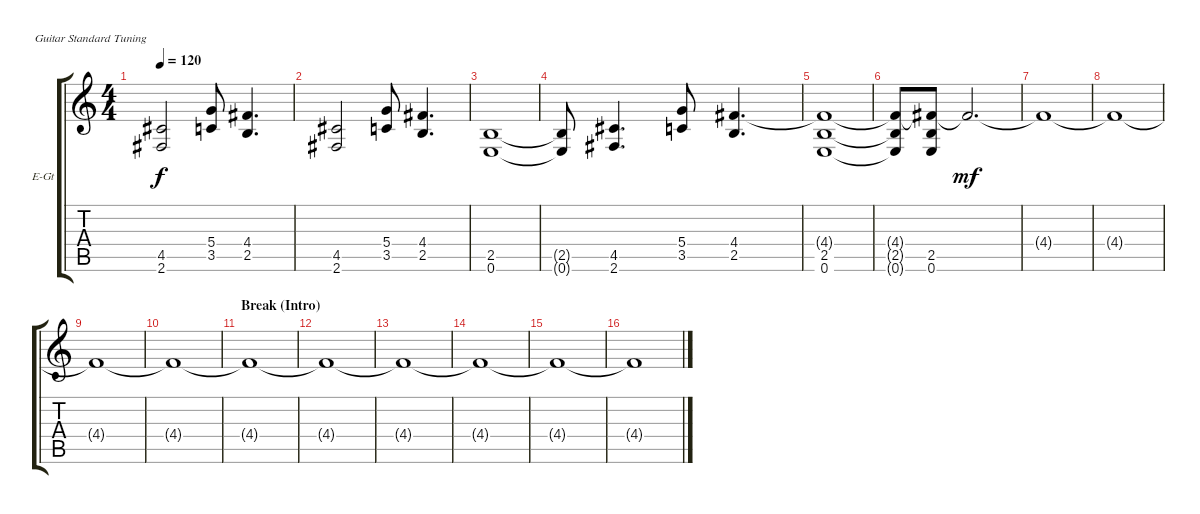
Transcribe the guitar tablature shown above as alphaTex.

\bracketExtendMode groupsimilarinstruments
\firstSystemTrackNameOrientation horizontal
\otherSystemsTrackNameOrientation horizontal
\track ("James Rythm 1" "E-Gt") {instrument distortionguitar}
\staff {score tabs}
\tuning (E4 B3 G3 D3 A2 E2)
\ts (4 4)
\tempo 120
\clef g2
\ks c
(4.5 2.6).2{dy f} (5.4 3.5).8 (4.4 2.5).4{d} |
(4.5 2.6).2 (5.4 3.5).8 (4.4 2.5).4{d} |
(2.5 0.6).1 |
(2.5{t} 0.6{t}).8 (4.5 2.6).4{d} (5.4 3.5).8 (4.4 2.5).4{d} |
(2.5 0.6 4.4{t}).1 |
(2.5{t} 0.6{t} 4.4{t}).8 (2.5 0.6 4.4{t}).8 4.4{t}.2{d dy mf} |
4.4{t}.1 |
4.4{t}.1 |
4.4{t}.1 |
4.4{t}.1 |
\section ("" "Break (Intro)")
4.4{t}.1 |
4.4{t}.1 |
4.4{t}.1 |
4.4{t}.1 |
4.4{t}.1 |
4.4{t}.1
